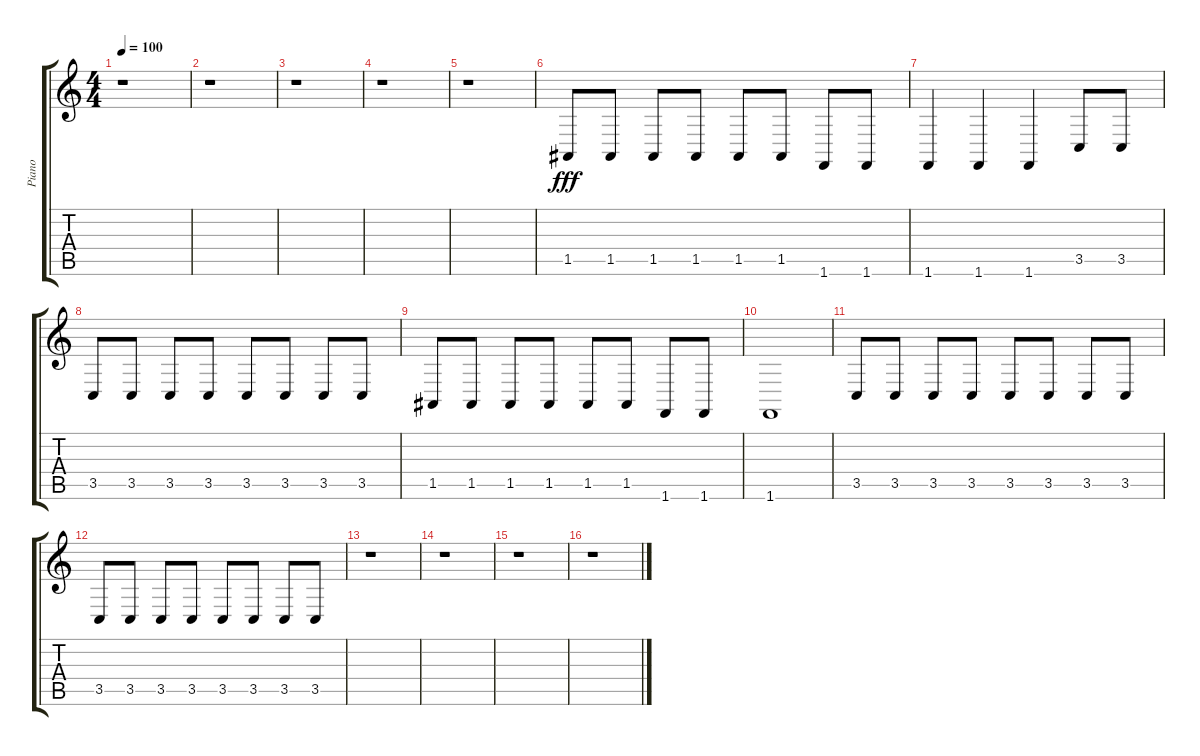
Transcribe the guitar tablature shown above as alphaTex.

\track ("Piano" "Piano") {instrument acousticgrandpiano}
\staff {score tabs}
\tuning (E4 B3 G3 D3 A2 E2) {hide}
\ts (4 4)
\tempo 100
\clef g2
\ks c
r.1{dy fff} |
r.1 |
r.1 |
r.1 |
r.1 |
1.5.8 1.5.8 1.5.8 1.5.8 1.5.8 1.5.8 1.6.8 1.6.8 |
1.6.4 1.6.4 1.6.4 3.5.8 3.5.8 |
3.5.8 3.5.8 3.5.8 3.5.8 3.5.8 3.5.8 3.5.8 3.5.8 |
1.5.8 1.5.8 1.5.8 1.5.8 1.5.8 1.5.8 1.6.8 1.6.8 |
1.6.1 |
3.5.8 3.5.8 3.5.8 3.5.8 3.5.8 3.5.8 3.5.8 3.5.8 |
3.5.8 3.5.8 3.5.8 3.5.8 3.5.8 3.5.8 3.5.8 3.5.8 |
r.1 |
r.1 |
r.1 |
r.1
